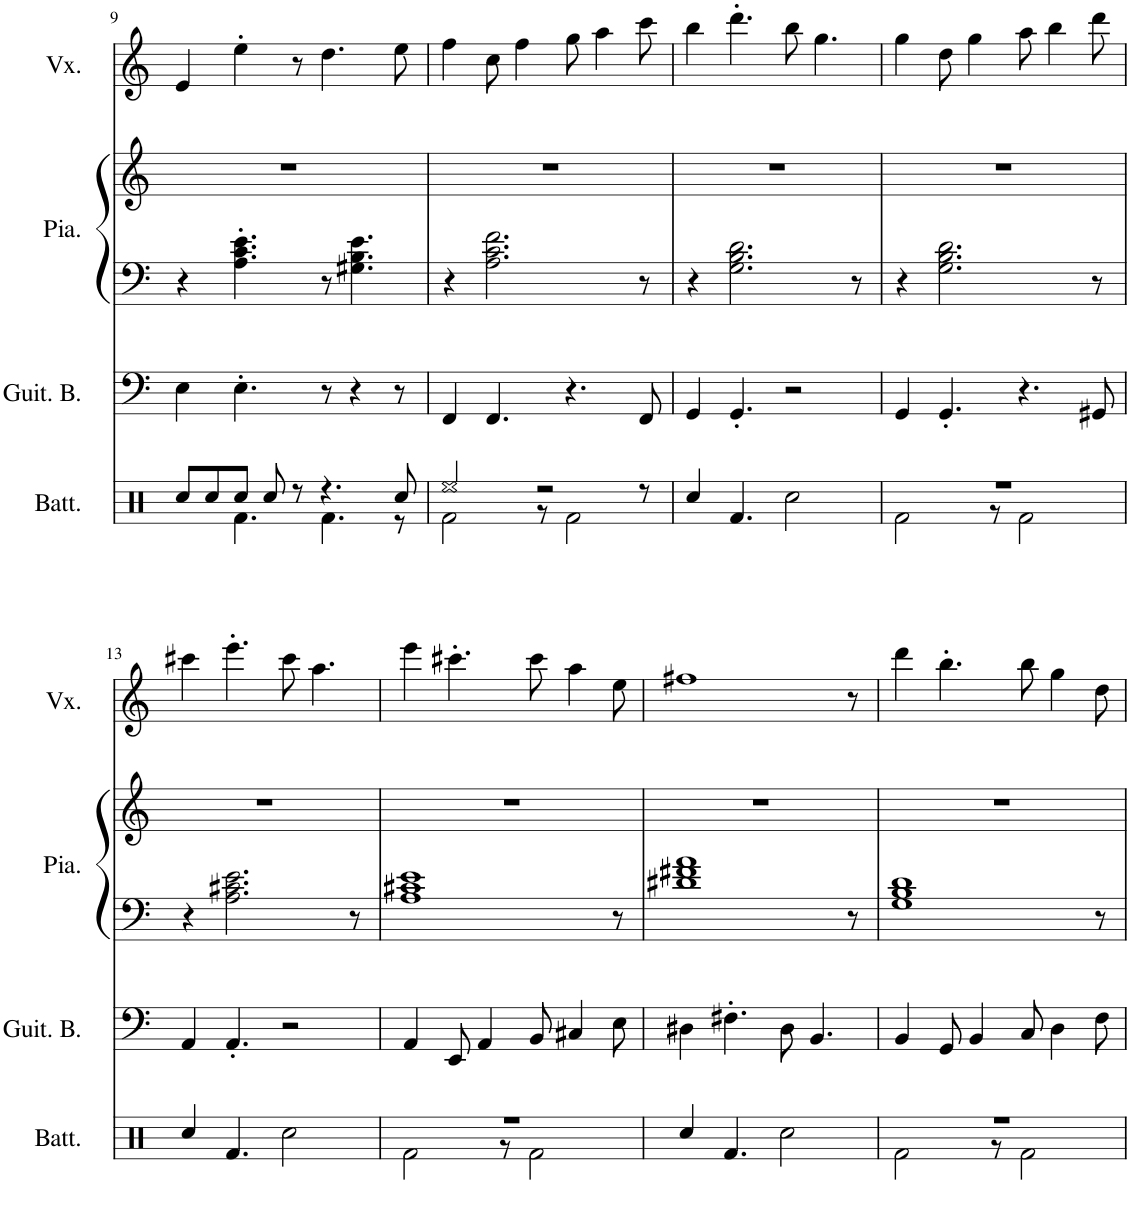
**kern	**kern	**kern	**kern	**kern
*part4	*part3	*part2	*part2	*part1
*staff5	*staff4	*staff3	*staff2	*staff1
*I"Batterie	*I"Guitare basse	*I"Piano	*	*I"Voix
*I'Batt.	*I'Guit. B.	*I'Pia.	*	*I'Vx.
!!LO:PB:g=z
*clefX	*clefF4	*clefF4	*clefG2	*clefG2
*	*Trd7c12	*	*	*
*k[]	*k[]	*k[]	*k[]	*k[]
*M9/8	*M9/8	*M9/8	*M9/8	*M9/8
=9	=9	=9	=9	=9
*^	*	*	*	*
8Rcc/L	4ryy	4E\	4r	8%9r	4e/
8Rcc/	.	.	.	.	.
8Rcc/J	4.Rf\	4.E'\	4.A\' 4.c\' 4.e\'	.	4ee'\
8Rcc/	.	.	.	.	.
8r	.	.	.	.	8r
4.r	4.Rf\	8r	8r	.	4.dd\
.	.	4r	4.G#X\ 4.B\ 4.e\	.	.
8Rcc/	8r	8r	.	.	8ee\
=10	=10	=10	=10	=10	=10
2Ree/	2Rf\	4FF/	4r	8%9r	4ff\
.	.	4.FF/	2.A\ 2.c\ 2.f\	.	8cc\
.	.	.	.	.	4ff\
2r	8r	.	.	.	.
.	2Rf\	4.r	.	.	8gg\
.	.	.	.	.	4aa\
8r	.	8FF/	8r	.	8ccc\
*v	*v	*	*	*	*
=11	=11	=11	=11	=11
4Rcc/	4GG/	4r	8%9r	4bb\
4.Rf/	4.GG'/	2.G\ 2.B\ 2.d\	.	4.ddd'\
2Rcc\	2r	.	.	8bb\
.	.	.	.	4.gg\
.	.	8r	.	.
=12	=12	=12	=12	=12
*^	*	*	*	*
8%9r	2Rf\	4GG/	4r	8%9r	4gg\
.	.	4.GG'/	2.G\ 2.B\ 2.d\	.	8dd\
.	.	.	.	.	4gg\
.	8r	.	.	.	.
.	2Rf\	4.r	.	.	8aa\
.	.	.	.	.	4bb\
.	.	8GG#X/	8r	.	8ddd\
*v	*v	*	*	*	*
!!LO:LB:g=z
=13	=13	=13	=13	=13
4Rcc/	4AA/	4r	8%9r	4ccc#X\
4.Rf/	4.AA'/	2.A\ 2.c#X\ 2.e\	.	4.eee'\
2Rcc\	2r	.	.	8ccc#\
.	.	.	.	4.aa\
.	.	8r	.	.
=14	=14	=14	=14	=14
*^	*	*	*	*
8%9r	2Rf\	4AA/	1A 1c#X 1e	8%9r	4eee\
.	.	8EE/	.	.	4.ccc#X'\
.	.	4AA/	.	.	.
.	8r	.	.	.	.
.	2Rf\	8BB/	.	.	8ccc#\
.	.	4C#X/	.	.	4aa\
.	.	8E\	8r	.	8ee\
*v	*v	*	*	*	*
=15	=15	=15	=15	=15
4Rcc/	4D#X\	1d#X 1f#X 1a	8%9r	1ff#X
4.Rf/	4.F#X'\	.	.	.
2Rcc\	8D#\	.	.	.
.	4.BB/	.	.	.
.	.	8r	.	8r
=16	=16	=16	=16	=16
*^	*	*	*	*
8%9r	2Rf\	4BB/	1G 1B 1d	8%9r	4ddd\
.	.	8GG/	.	.	4.bb'\
.	.	4BB/	.	.	.
.	8r	.	.	.	.
.	2Rf\	8C/	.	.	8bb\
.	.	4D\	.	.	4gg\
.	.	8F\	8r	.	8dd\
*v	*v	*	*	*	*
=	=	=	=	=
*-	*-	*-	*-	*-
